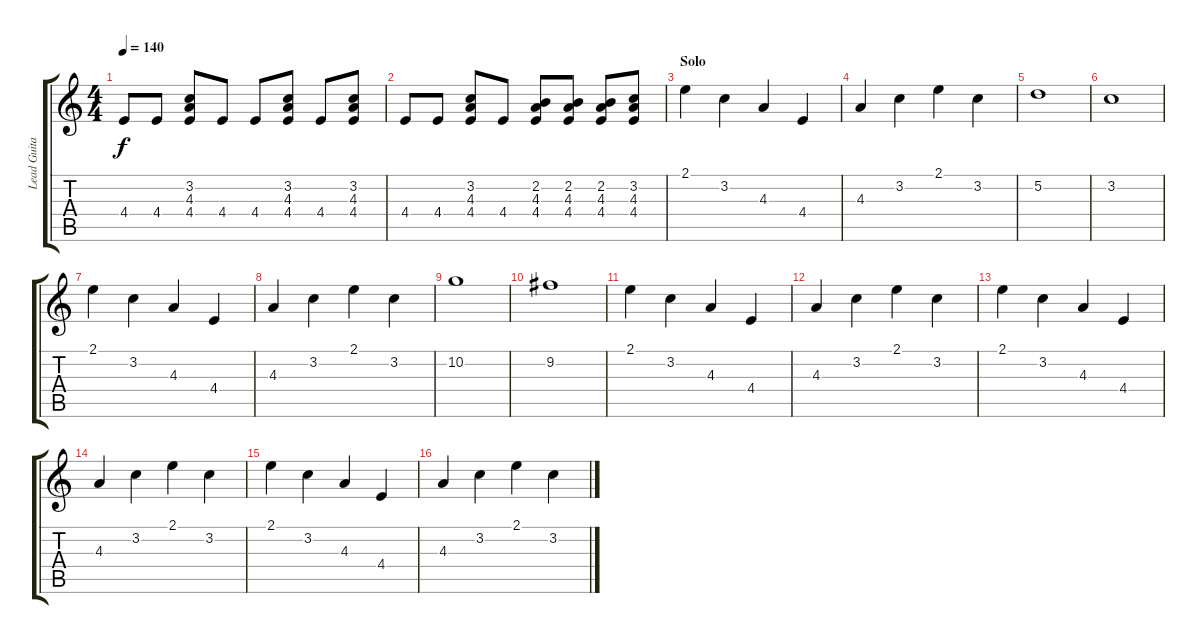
\track ("Lead Guitar" "Lead Guita") {instrument distortionguitar}
\staff {score tabs}
\tuning (D4 A3 F3 C3 G2 D2) {hide}
\ts (4 4)
\tempo 140
\clef g2
\ks c
4.4.8{dy f} 4.4.8 (3.2 4.3 4.4).8 4.4.8 4.4.8 (3.2 4.3 4.4).8 4.4.8 (3.2 4.3 4.4).8 |
4.4.8 4.4.8 (3.2 4.3 4.4).8 4.4.8 (2.2 4.3 4.4).8 (2.2 4.3 4.4).8 (2.2 4.3 4.4).8 (3.2 4.3 4.4).8 |
\section ("" "Solo")
2.1.4{volume 16} 3.2.4 4.3.4 4.4.4 |
4.3.4 3.2.4 2.1.4 3.2.4 |
5.2.1 |
3.2.1 |
2.1.4 3.2.4 4.3.4 4.4.4 |
4.3.4 3.2.4 2.1.4 3.2.4 |
10.2.1 |
9.2.1 |
2.1.4 3.2.4 4.3.4 4.4.4 |
4.3.4 3.2.4 2.1.4 3.2.4 |
2.1.4 3.2.4 4.3.4 4.4.4 |
4.3.4 3.2.4 2.1.4 3.2.4 |
2.1.4 3.2.4 4.3.4 4.4.4 |
4.3.4 3.2.4 2.1.4 3.2.4
